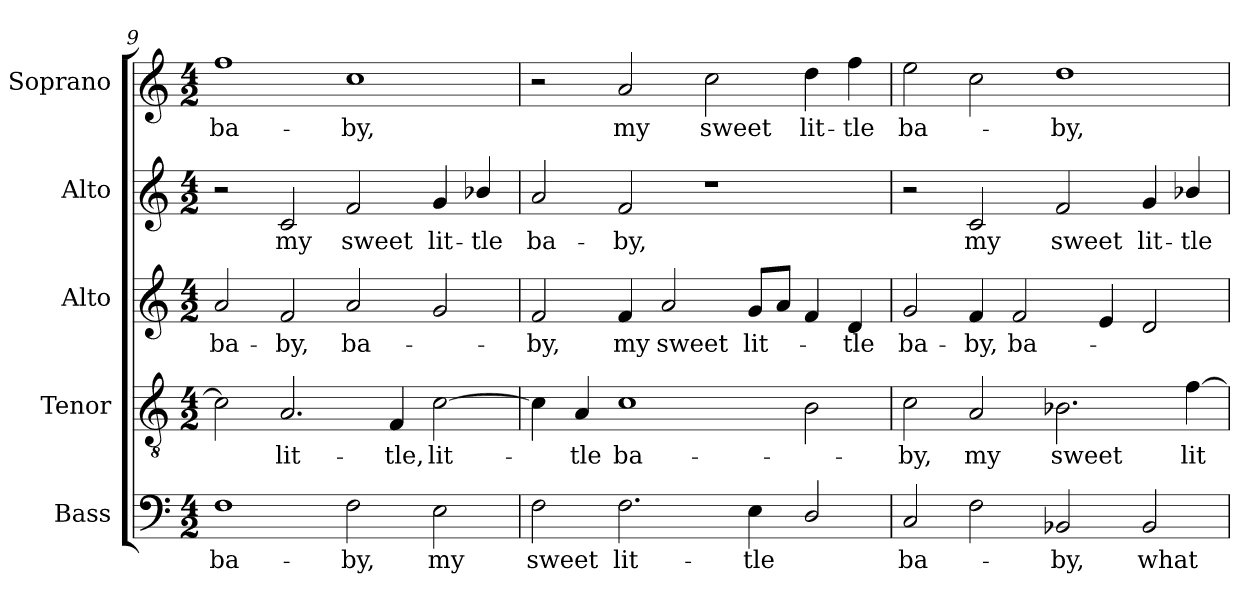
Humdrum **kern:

**kern	**text	**kern	**text	**kern	**text	**kern	**text	**kern	**text
*part5	*part5	*part4	*part4	*part3	*part3	*part2	*part2	*part1	*part1
*staff5	*staff5	*staff4	*staff4	*staff3	*staff3	*staff2	*staff2	*staff1	*staff1
*I"Bass	*	*I"Tenor	*	*I"Alto	*	*I"Alto	*	*I"Soprano	*
*I'B.	*	*I'T.	*	*	*	*	*	*I'S.	*
*clefF4	*	*clefGv2	*	*clefG2	*	*clefG2	*	*clefG2	*
*	*	*ITrd7c12	*	*	*	*	*	*	*
*k[]	*	*k[]	*	*k[]	*	*k[]	*	*k[]	*
*C:	*	*C:	*	*C:	*	*C:	*	*C:	*
*M4/2	*	*M4/2	*	*M4/2	*	*M4/2	*	*M4/2	*
=9	=9	=9	=9	=9	=9	=9	=9	=9	=9
!	!LO:LY:b:color=#000000	!	!	!	!	!	!	!	!
!	!	!	!	!	!LO:LY:b:color=#000000	!	!	!	!
!	!	!	!	!	!	!	!	!	!LO:LY:b:color=#000000
1Fi	ba-	2Ci\]	.	2ai/	ba-	2r	.	1ffi	ba-
!	!	!	!LO:LY:b:color=#000000	!	!	!	!	!	!
!	!	!	!	!	!LO:LY:b:color=#000000	!	!	!	!
!	!	!	!	!	!	!	!LO:LY:b:color=#000000	!	!
.	.	2.AAi/	lit-	2fi/	-by,	2ci/	my	.	.
!	!LO:LY:b:color=#000000	!	!	!	!	!	!	!	!
!	!	!	!	!	!LO:LY:b:color=#000000	!	!	!	!
!	!	!	!	!	!	!	!LO:LY:b:color=#000000	!	!
!	!	!	!	!	!	!	!	!	!LO:LY:b:color=#000000
2Fi\	-by,	.	.	2ai/	ba-	2fi/	sweet	1cci	-by,
!	!	!	!LO:LY:b:color=#000000	!	!	!	!	!	!
.	.	4FFi/	-tle,	.	.	.	.	.	.
!	!LO:LY:b:color=#000000	!	!	!	!	!	!	!	!
!	!	!	!LO:LY:b:color=#000000	!	!	!	!	!	!
!	!	!	!	!	!	!	!LO:LY:b:color=#000000	!	!
2Ei\	my	[>2Ci\	lit-	2gi/	.	4gi/	lit-	.	.
!	!	!	!	!	!	!	!LO:LY:b:color=#000000	!	!
.	.	.	.	.	.	4b-Xi/	-tle	.	.
!!LO:LB:g=z
=10	=10	=10	=10	=10	=10	=10	=10	=10	=10
!	!LO:LY:b:color=#000000	!	!	!	!	!	!	!	!
!	!	!	!	!	!LO:LY:b:color=#000000	!	!	!	!
!	!	!	!	!	!	!	!LO:LY:b:color=#000000	!	!
2Fi\	sweet	4Ci\]	.	2fi/	-by,	2ai/	ba-	2r	.
!	!	!	!LO:LY:b:color=#000000	!	!	!	!	!	!
.	.	4AAi/	-tle	.	.	.	.	.	.
!	!LO:LY:b:color=#000000	!	!	!	!	!	!	!	!
!	!	!	!LO:LY:b:color=#000000	!	!	!	!	!	!
!	!	!	!	!	!LO:LY:b:color=#000000	!	!	!	!
!	!	!	!	!	!	!	!LO:LY:b:color=#000000	!	!
!	!	!	!	!	!	!	!	!	!LO:LY:b:color=#000000
2.Fi\	lit-	1Ci	ba-	4fi/	my	2fi/	-by,	2ai/	my
!	!	!	!	!	!LO:LY:b:color=#000000	!	!	!	!
.	.	.	.	2ai/	sweet	.	.	.	.
!	!	!	!	!	!	!	!	!	!LO:LY:b:color=#000000
.	.	.	.	.	.	1r	.	2cci\	sweet
!	!LO:LY:b:color=#000000	!	!	!	!	!	!	!	!
!	!	!	!	!	!LO:LY:b:color=#000000	!	!	!	!
4Ei\	-tle	.	.	8gi/L	lit-	.	.	.	.
.	.	.	.	8ai/J	.	.	.	.	.
!	!	!	!	!	!	!	!	!	!LO:LY:b:color=#000000
2Di/	.	2BBi\	.	4fi/	.	.	.	4ddi\	lit-
!	!	!	!	!	!LO:LY:b:color=#000000	!	!	!	!
!	!	!	!	!	!	!	!	!	!LO:LY:b:color=#000000
.	.	.	.	4di/	-tle	.	.	4ffi\	-tle
=11	=11	=11	=11	=11	=11	=11	=11	=11	=11
!	!LO:LY:b:color=#000000	!	!	!	!	!	!	!	!
!	!	!	!LO:LY:b:color=#000000	!	!	!	!	!	!
!	!	!	!	!	!LO:LY:b:color=#000000	!	!	!	!
!	!	!	!	!	!	!	!	!	!LO:LY:b:color=#000000
2Ci/	ba-	2Ci\	-by,	2gi/	ba-	2r	.	2eei\	ba-
!	!	!	!LO:LY:b:color=#000000	!	!	!	!	!	!
!	!	!	!	!	!LO:LY:b:color=#000000	!	!	!	!
!	!	!	!	!	!	!	!LO:LY:b:color=#000000	!	!
2Fi\	.	2AAi/	my	4fi/	-by,	2ci/	my	2cci\	.
!	!	!	!	!	!LO:LY:b:color=#000000	!	!	!	!
.	.	.	.	2fi/	ba-	.	.	.	.
!	!LO:LY:b:color=#000000	!	!	!	!	!	!	!	!
!	!	!	!LO:LY:b:color=#000000	!	!	!	!	!	!
!	!	!	!	!	!	!	!LO:LY:b:color=#000000	!	!
!	!	!	!	!	!	!	!	!	!LO:LY:b:color=#000000
2BB-Xi/	-by,	2.BB-Xi\	sweet	.	.	2fi/	sweet	1ddi	-by,
.	.	.	.	4ei/	.	.	.	.	.
!	!LO:LY:b:color=#000000	!	!	!	!	!	!	!	!
!	!	!	!	!	!	!	!LO:LY:b:color=#000000	!	!
2BB-i/	what	.	.	2di/	.	4gi/	lit-	.	.
!	!	!	!LO:LY:b:color=#000000	!	!	!	!	!	!
!	!	!	!	!	!	!	!LO:LY:b:color=#000000	!	!
.	.	[>4Fi\	lit-	.	.	4b-Xi/	-tle	.	.
=	=	=	=	=	=	=	=	=	=
*-	*-	*-	*-	*-	*-	*-	*-	*-	*-
